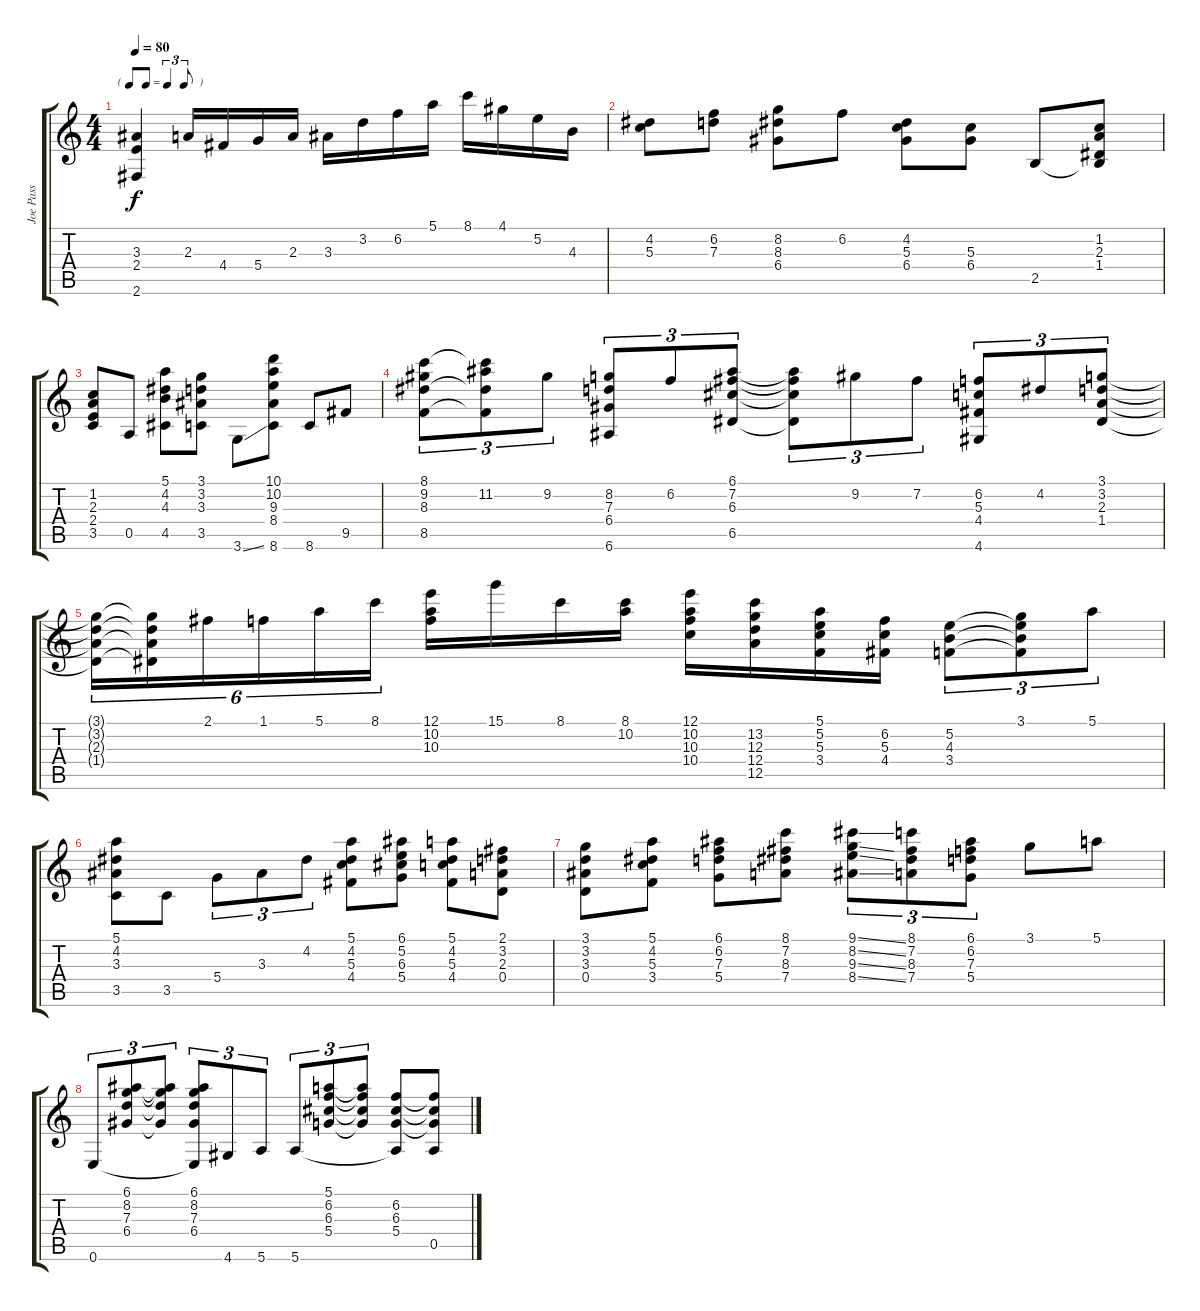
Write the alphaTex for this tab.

\track ("Joe Pass" "Joe Pass") {instrument acousticguitarsteel}
\staff {score tabs}
\tuning (E4 B3 G3 D3 A2 E2) {hide}
\ts (4 4)
\tf triplet8th
\tempo 80
\clef g2
\ks c
(3.3 2.4 2.6).4{dy f} 2.3.16 4.4.16 5.4.16 2.3.16 3.3.16 3.2.16 6.2.16 5.1.16 8.1.16 4.1.16 5.2.16 4.3.16 |
(4.2 5.3).8 (6.2 7.3).8 (8.2 8.3 6.4).8 6.2.8 (4.2 5.3 6.4).8 (5.3 6.4).8 2.5.8 (1.2 2.3 1.4 2.5{t}).8 |
(1.2 2.3 2.4 3.5).8 0.5.8 (5.1 4.2 4.3 4.5).8 (3.1 3.2 3.3 3.5).8 3.6{ss}.8 (10.1 10.2 9.3 8.4 8.6).8 8.6.8 9.5.8 |
(8.1 9.2 8.3 8.5).8{tu (3 2)} (8.1{t} 11.2 8.3{t} 8.5{t}).8{tu (3 2)} 9.2.8{tu (3 2)} (8.2 7.3 6.4 6.6).8{tu (3 2)} 6.2.8{tu (3 2)} (6.1 7.2 6.3 6.5).8{tu (3 2)} (6.1{t} 7.2{t} 6.3{t} 6.5{t}).8{tu (3 2)} 9.2.8{tu (3 2)} 7.2.8{tu (3 2)} (6.2 5.3 4.4 4.6).8{tu (3 2)} 4.2.8{tu (3 2)} (3.1 3.2 2.3 1.4).8{tu (3 2)} |
(3.1{t} 3.2{t} 2.3{t} 1.4{t}).16{tu (6 4)} (3.1{t} 3.2{t} 2.3{t} 1.4{t}).16{tu (6 4)} 2.1.16{tu (6 4)} 1.1.16{tu (6 4)} 5.1.16{tu (6 4)} 8.1.16{tu (6 4)} (12.1 10.2 10.3).16 15.1.16 8.1.16 (8.1 10.2).16 (12.1 10.2 10.3 10.4).16 (13.2 12.3 12.4 12.5).16 (5.1 5.2 5.3 3.4).16 (6.2 5.3 4.4).16 (5.2 4.3 3.4).8{tu (3 2)} (3.1 5.2{t} 4.3{t} 3.4{t}).8{tu (3 2)} 5.1.8{tu (3 2)} |
(5.1 4.2 3.3 3.5).8 3.5.8 5.4.8{tu (3 2)} 3.3.8{tu (3 2)} 4.2.8{tu (3 2)} (5.1 4.2 5.3 4.4).8 (6.1 5.2 6.3 5.4).8 (5.1 4.2 5.3 4.4).8 (2.1 3.2 2.3 0.4).8 |
(3.1 3.2 3.3 0.4).8 (5.1 4.2 5.3 3.4).8 (6.1 6.2 7.3 5.4).8 (8.1 7.2 8.3 7.4).8 (9.1{ss} 8.2{ss} 9.3{ss} 8.4{ss}).8{tu (3 2)} (8.1 7.2 8.3 7.4).8{tu (3 2)} (6.1 6.2 7.3 5.4).8{tu (3 2)} 3.1.8 5.1.8 |
0.6.8{tu (3 2)} (6.1 8.2 7.3 6.4).8{tu (3 2)} (6.1{t} 8.2{t} 7.3{t} 6.4{t}).8{tu (3 2)} (6.1 8.2 7.3 6.4 0.6{t}).8{tu (3 2)} 4.6.8{tu (3 2)} 5.6.8{tu (3 2)} 5.6.8{tu (3 2)} (5.1 6.2 6.3 5.4).8{tu (3 2)} (5.1{t} 6.2{t} 6.3{t} 5.4{t}).8{tu (3 2)} (6.2 6.3 5.4 5.6{t}).8 (6.2{t} 6.3{t} 5.4{t} 0.5).8
